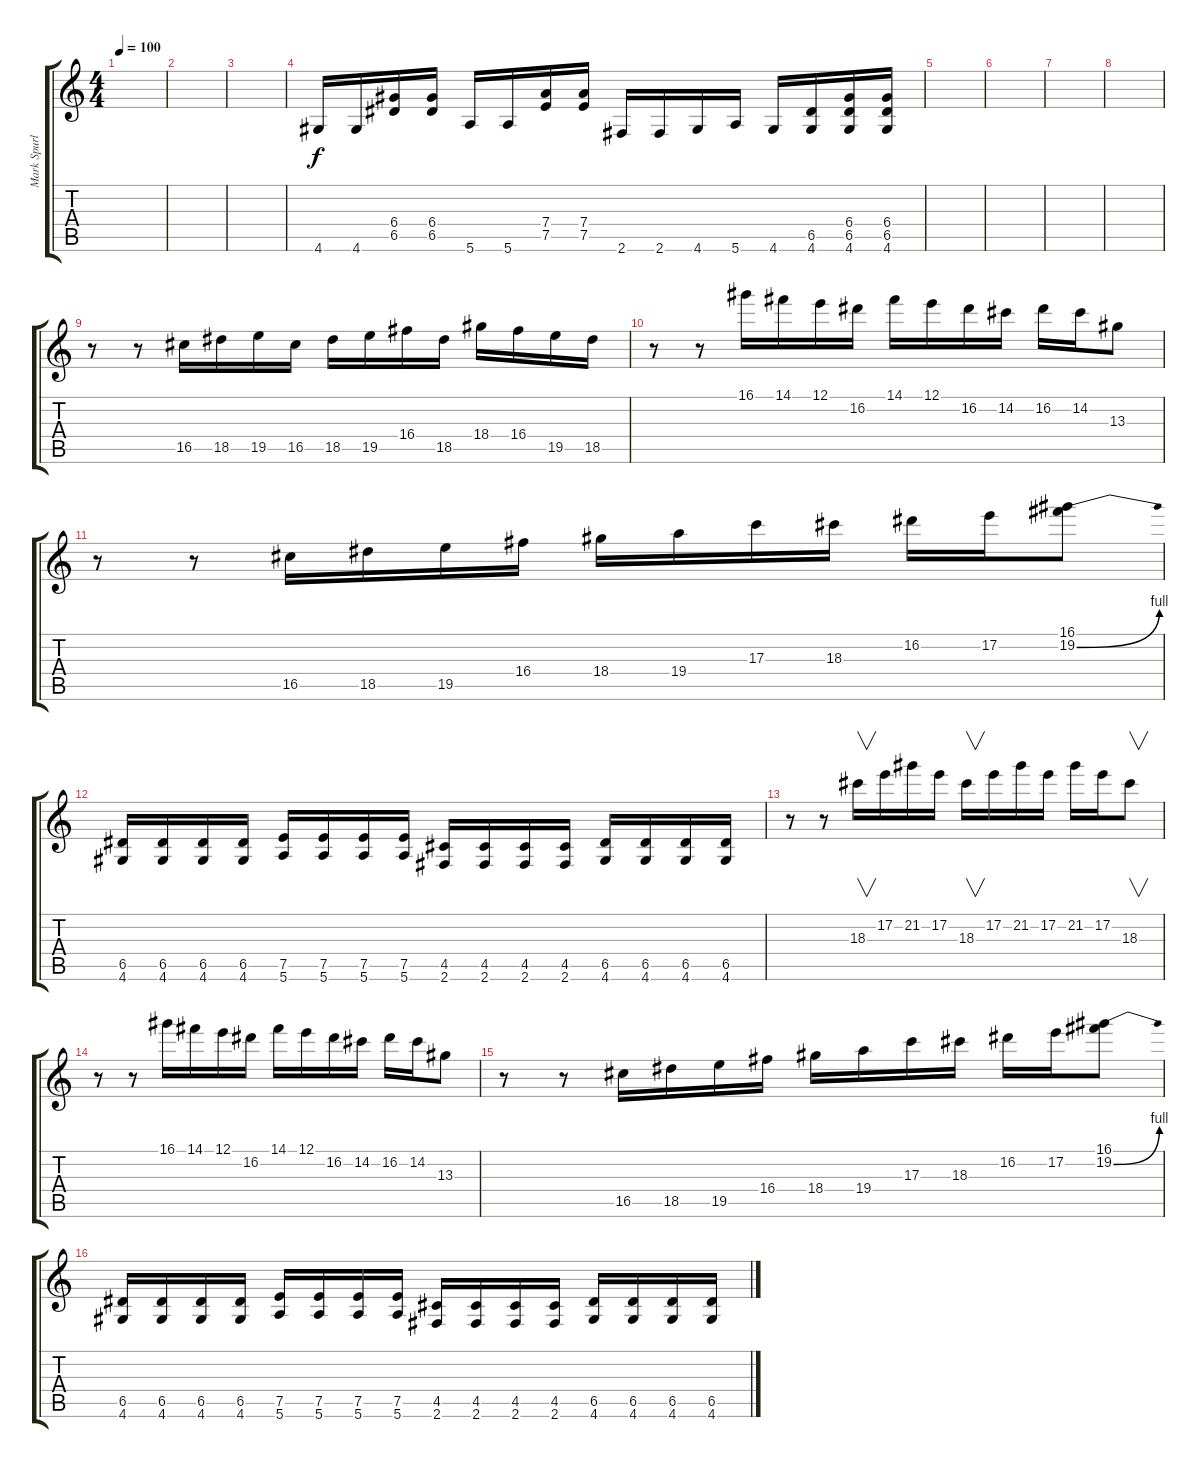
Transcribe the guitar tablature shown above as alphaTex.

\track ("Mark Spurlock" "Mark Spurl") {instrument distortionguitar}
\staff {score tabs}
\tuning (E4 B3 G3 D3 A2 E2) {hide}
\ts (4 4)
\tempo 100
\clef g2
\ks c
|
|
|
4.6.16 4.6.16 (6.4 6.5).16 (6.4 6.5).16 5.6.16 5.6.16 (7.4 7.5).16 (7.4 7.5).16 2.6.16 2.6.16 4.6.16 5.6.16 4.6.16 (6.5 4.6).16 (6.4 6.5 4.6).16 (6.4 6.5 4.6).16 |
|
|
|
|
r.8 r.8 16.5.16 18.5.16 19.5.16 16.5.16 18.5.16 19.5.16 16.4.16 18.5.16 18.4.16 16.4.16 19.5.16 18.5.16 |
r.8 r.8 16.1.16 14.1.16 12.1.16 16.2.16 14.1.16 12.1.16 16.2.16 14.2.16 16.2.16 14.2.16 13.3.8 |
r.8 r.8 16.5.16 18.5.16 19.5.16 16.4.16 18.4.16 19.4.16 17.3.16 18.3.16 16.2.16 17.2.16 (16.1 19.2{be (bend 0 0 60 4)}).8 |
(6.5 4.6).16 (6.5 4.6).16 (6.5 4.6).16 (6.5 4.6).16 (7.5 5.6).16 (7.5 5.6).16 (7.5 5.6).16 (7.5 5.6).16 (4.5 2.6).16 (4.5 2.6).16 (4.5 2.6).16 (4.5 2.6).16 (6.5 4.6).16 (6.5 4.6).16 (6.5 4.6).16 (6.5 4.6).16 |
r.8 r.8 18.3.16{v} 17.2.16 21.2.16 17.2.16 18.3.16{v} 17.2.16 21.2.16 17.2.16 21.2.16 17.2.16 18.3.8{v} |
r.8 r.8 16.1.16 14.1.16 12.1.16 16.2.16 14.1.16 12.1.16 16.2.16 14.2.16 16.2.16 14.2.16 13.3.8 |
r.8 r.8 16.5.16 18.5.16 19.5.16 16.4.16 18.4.16 19.4.16 17.3.16 18.3.16 16.2.16 17.2.16 (16.1 19.2{be (bend 0 0 60 4)}).8 |
(6.5 4.6).16 (6.5 4.6).16 (6.5 4.6).16 (6.5 4.6).16 (7.5 5.6).16 (7.5 5.6).16 (7.5 5.6).16 (7.5 5.6).16 (4.5 2.6).16 (4.5 2.6).16 (4.5 2.6).16 (4.5 2.6).16 (6.5 4.6).16 (6.5 4.6).16 (6.5 4.6).16 (6.5 4.6).16
